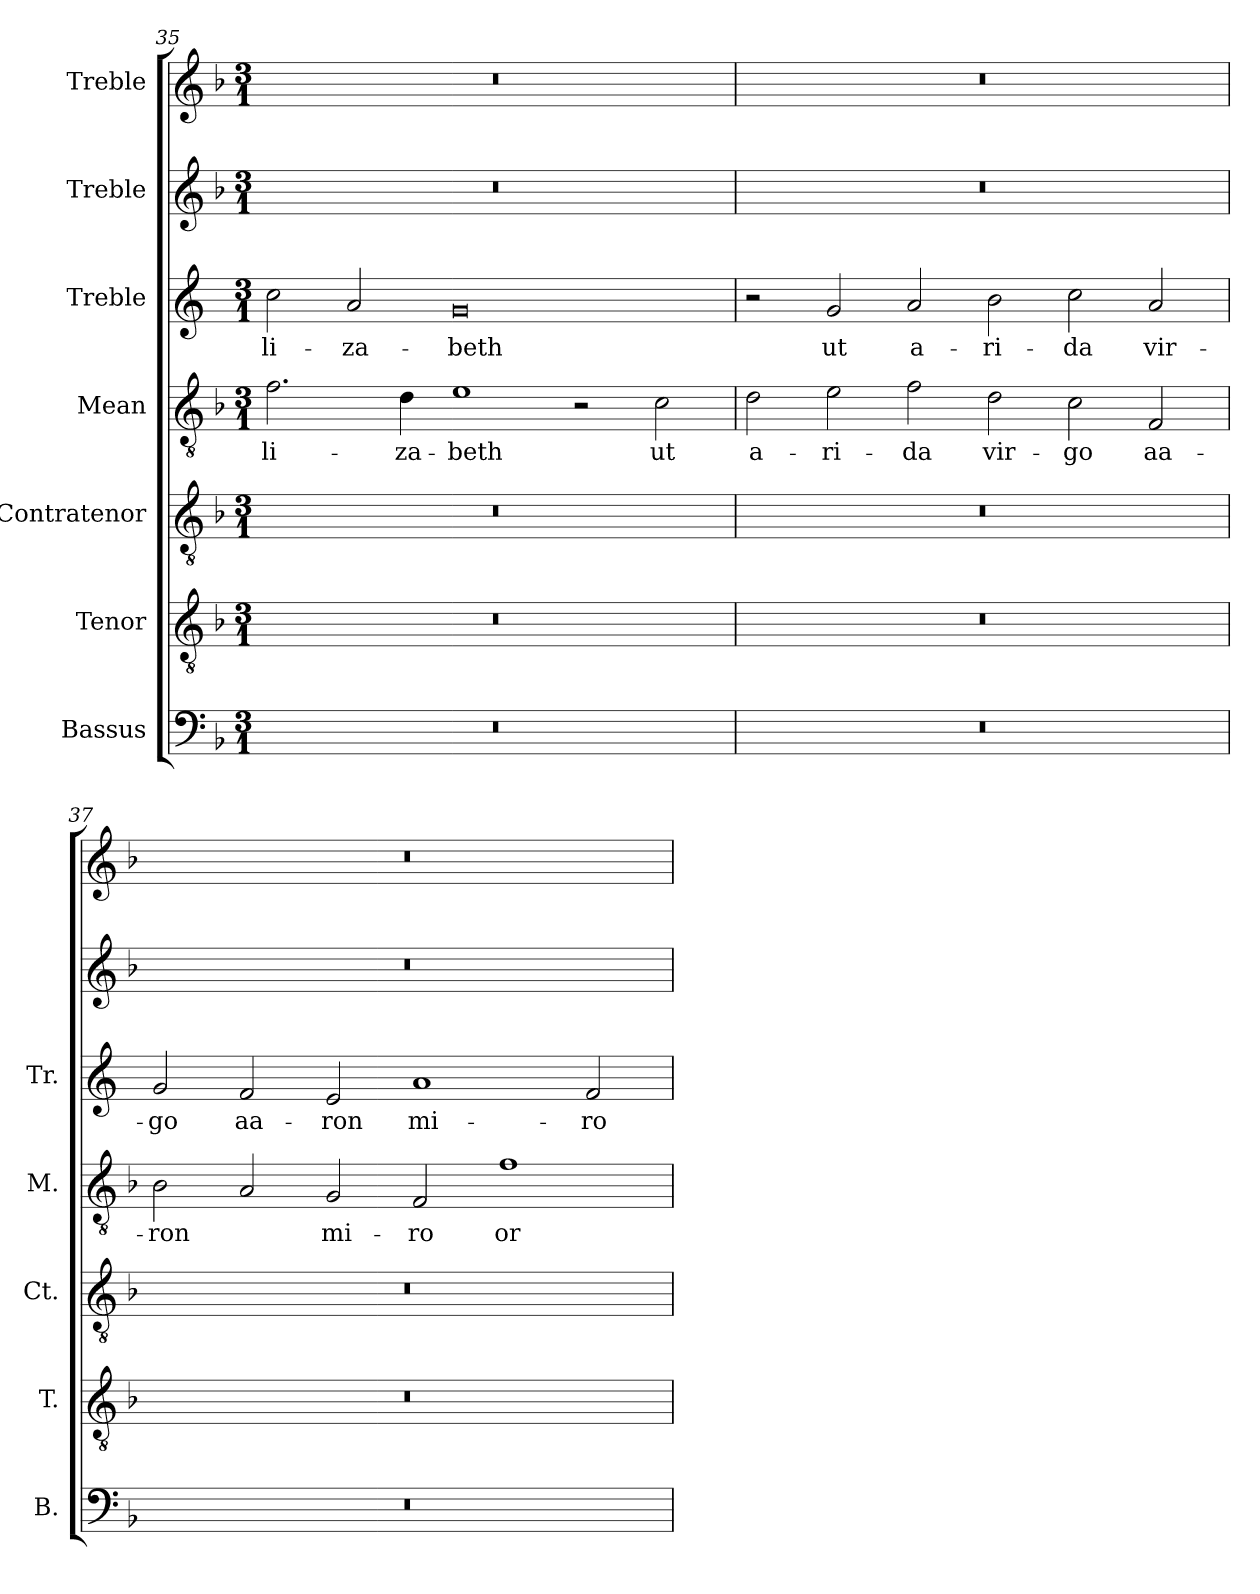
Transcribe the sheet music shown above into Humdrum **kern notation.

**kern	**kern	**kern	**kern	**text	**kern	**text	**kern	**kern
*part7	*part6	*part5	*part4	*part4	*part3	*part3	*part2	*part1
*staff7	*staff6	*staff5	*staff4	*staff4	*staff3	*staff3	*staff2	*staff1
*I"Bassus	*I"Tenor	*I"Contratenor	*I"Mean	*	*I"Treble	*	*I"Treble	*I"Treble
*I'B.	*I'T.	*I'Ct.	*I'M.	*	*I'Tr.	*	*	*
*clefF4	*clefGv2	*clefGv2	*clefGv2	*	*clefG2	*	*clefG2	*clefG2
*	*ITrd7c12	*ITrd7c12	*ITrd7c12	*	*	*	*	*
*k[b-]	*k[b-]	*k[b-]	*k[b-]	*	*k[]	*	*k[b-]	*k[b-]
*F:	*F:	*F:	*F:	*	*	*	*F:	*F:
*M3/1	*M3/1	*M3/1	*M3/1	*	*M3/1	*	*M3/1	*M3/1
=35	=35	=35	=35	=35	=35	=35	=35	=35
!LO:N:vis=1	!LO:N:vis=1	!LO:N:vis=1	!	!	!	!	!	!
!	!	!	!	!LO:LY:b:color=#000000	!	!	!	!
!	!	!	!	!	!	!LO:LY:b:color=#000000	!LO:N:vis=1	!LO:N:vis=1
0.r	0.r	0.r	2.Fi\	-li-	2cci\	-li-	0.r	0.r
!	!	!	!	!	!	!LO:LY:b:color=#000000	!	!
.	.	.	.	.	2ai/	-za-	.	.
!	!	!	!	!LO:LY:b:color=#000000	!	!	!	!
.	.	.	4Di\	-za-	.	.	.	.
!	!	!	!	!LO:LY:b:color=#000000	!	!	!	!
!	!	!	!	!	!	!LO:LY:b:color=#000000	!	!
.	.	.	1Ei	-beth	0gi	-beth	.	.
.	.	.	2r	.	.	.	.	.
!	!	!	!	!LO:LY:b:color=#000000	!	!	!	!
.	.	.	2Ci\	ut	.	.	.	.
=36`	=36`	=36`	=36`	=36`	=36`	=36`	=36`	=36`
!LO:N:vis=1	!LO:N:vis=1	!LO:N:vis=1	!	!	!	!	!	!
!	!	!	!	!LO:LY:b:color=#000000	!	!	!LO:N:vis=1	!LO:N:vis=1
0.r	0.r	0.r	2Di\	a-	2r	.	0.r	0.r
!	!	!	!	!LO:LY:b:color=#000000	!	!	!	!
!	!	!	!	!	!	!LO:LY:b:color=#000000	!	!
.	.	.	2Ei\	-ri-	2gi/	ut	.	.
!	!	!	!	!LO:LY:b:color=#000000	!	!	!	!
!	!	!	!	!	!	!LO:LY:b:color=#000000	!	!
.	.	.	2Fi\	-da	2ai/	a-	.	.
!	!	!	!	!LO:LY:b:color=#000000	!	!	!	!
!	!	!	!	!	!	!LO:LY:b:color=#000000	!	!
.	.	.	2Di\	vir-	2bi\	-ri-	.	.
!	!	!	!	!LO:LY:b:color=#000000	!	!	!	!
!	!	!	!	!	!	!LO:LY:b:color=#000000	!	!
.	.	.	2Ci\	-go	2cci\	-da	.	.
!	!	!	!	!LO:LY:b:color=#000000	!	!	!	!
!	!	!	!	!	!	!LO:LY:b:color=#000000	!	!
.	.	.	2FFi/	aa-	2ai/	vir-	.	.
!!LO:LB:g=z
=37`	=37`	=37`	=37`	=37`	=37`	=37`	=37`	=37`
!LO:N:vis=1	!LO:N:vis=1	!LO:N:vis=1	!	!	!	!	!	!
!	!	!	!	!LO:LY:b:color=#000000	!	!	!	!
!	!	!	!	!	!	!LO:LY:b:color=#000000	!LO:N:vis=1	!LO:N:vis=1
0.r	0.r	0.r	2BB-i\	-ron	2gi/	-go	0.r	0.r
!	!	!	!	!	!	!LO:LY:b:color=#000000	!	!
.	.	.	2AAi/	.	2fi/	aa-	.	.
!	!	!	!	!LO:LY:b:color=#000000	!	!	!	!
!	!	!	!	!	!	!LO:LY:b:color=#000000	!	!
.	.	.	2GGi/	mi-	2ei/	-ron	.	.
!	!	!	!	!LO:LY:b:color=#000000	!	!	!	!
!	!	!	!	!	!	!LO:LY:b:color=#000000	!	!
.	.	.	2FFi/	-ro	1ai	mi-	.	.
!	!	!	!	!LO:LY:b:color=#000000	!	!	!	!
.	.	.	1Fi	or-	.	.	.	.
!	!	!	!	!	!	!LO:LY:b:color=#000000	!	!
.	.	.	.	.	2fi/	-ro	.	.
=`	=`	=`	=`	=`	=`	=`	=`	=`
*-	*-	*-	*-	*-	*-	*-	*-	*-
